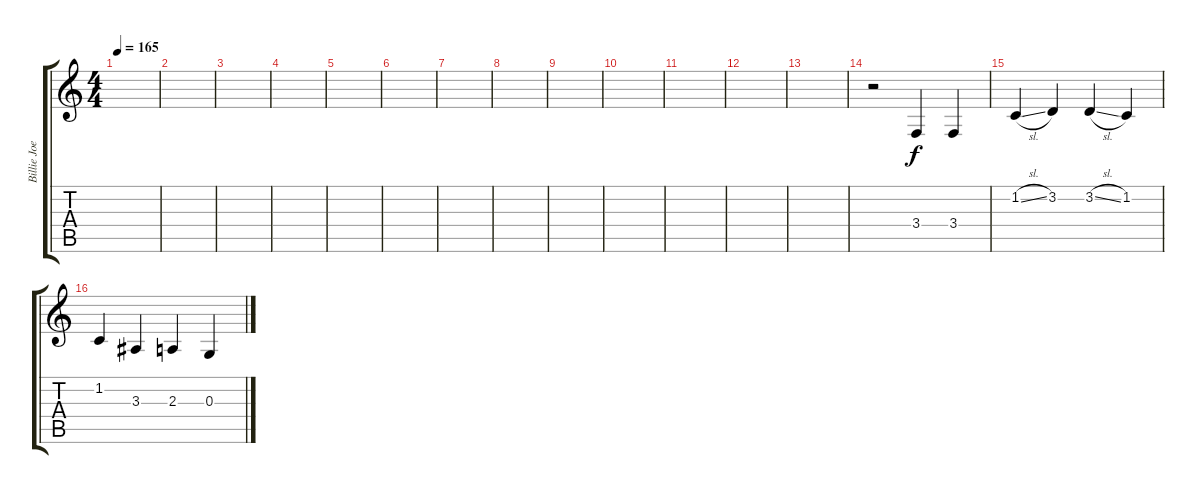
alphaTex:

\track ("Billie Joe Armstrong - Vocals" "Billie Joe") {instrument altosax}
\staff {score tabs}
\tuning (E4 B3 G3 D3 A2 E2) {hide}
\ts (4 4)
\tempo 165
\clef g2
\ks c
|
|
|
|
|
|
|
|
|
|
|
|
|
r.2 3.4.4 3.4.4 |
1.2{sl}.4 3.2.4 3.2{sl}.4 1.2.4 |
1.2.4 3.3.4 2.3.4 0.3.4
